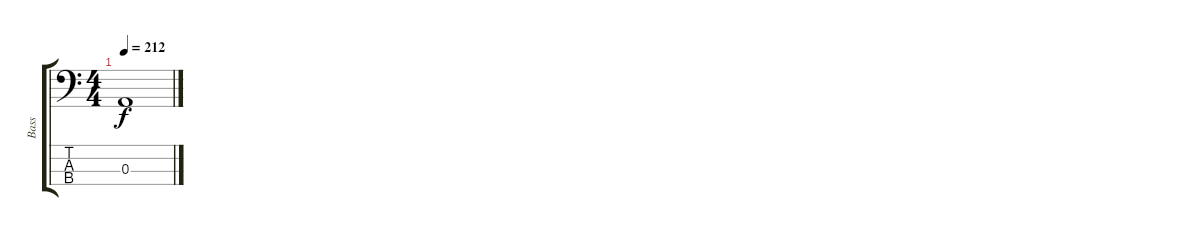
\track ("Bass" "Bass") {instrument slapbass2}
\staff {score tabs}
\tuning (G2 D2 A1 E1) {hide}
\ts (4 4)
\tempo 212
\clef f4
\ks c
0.3{t}.1{dy f}
